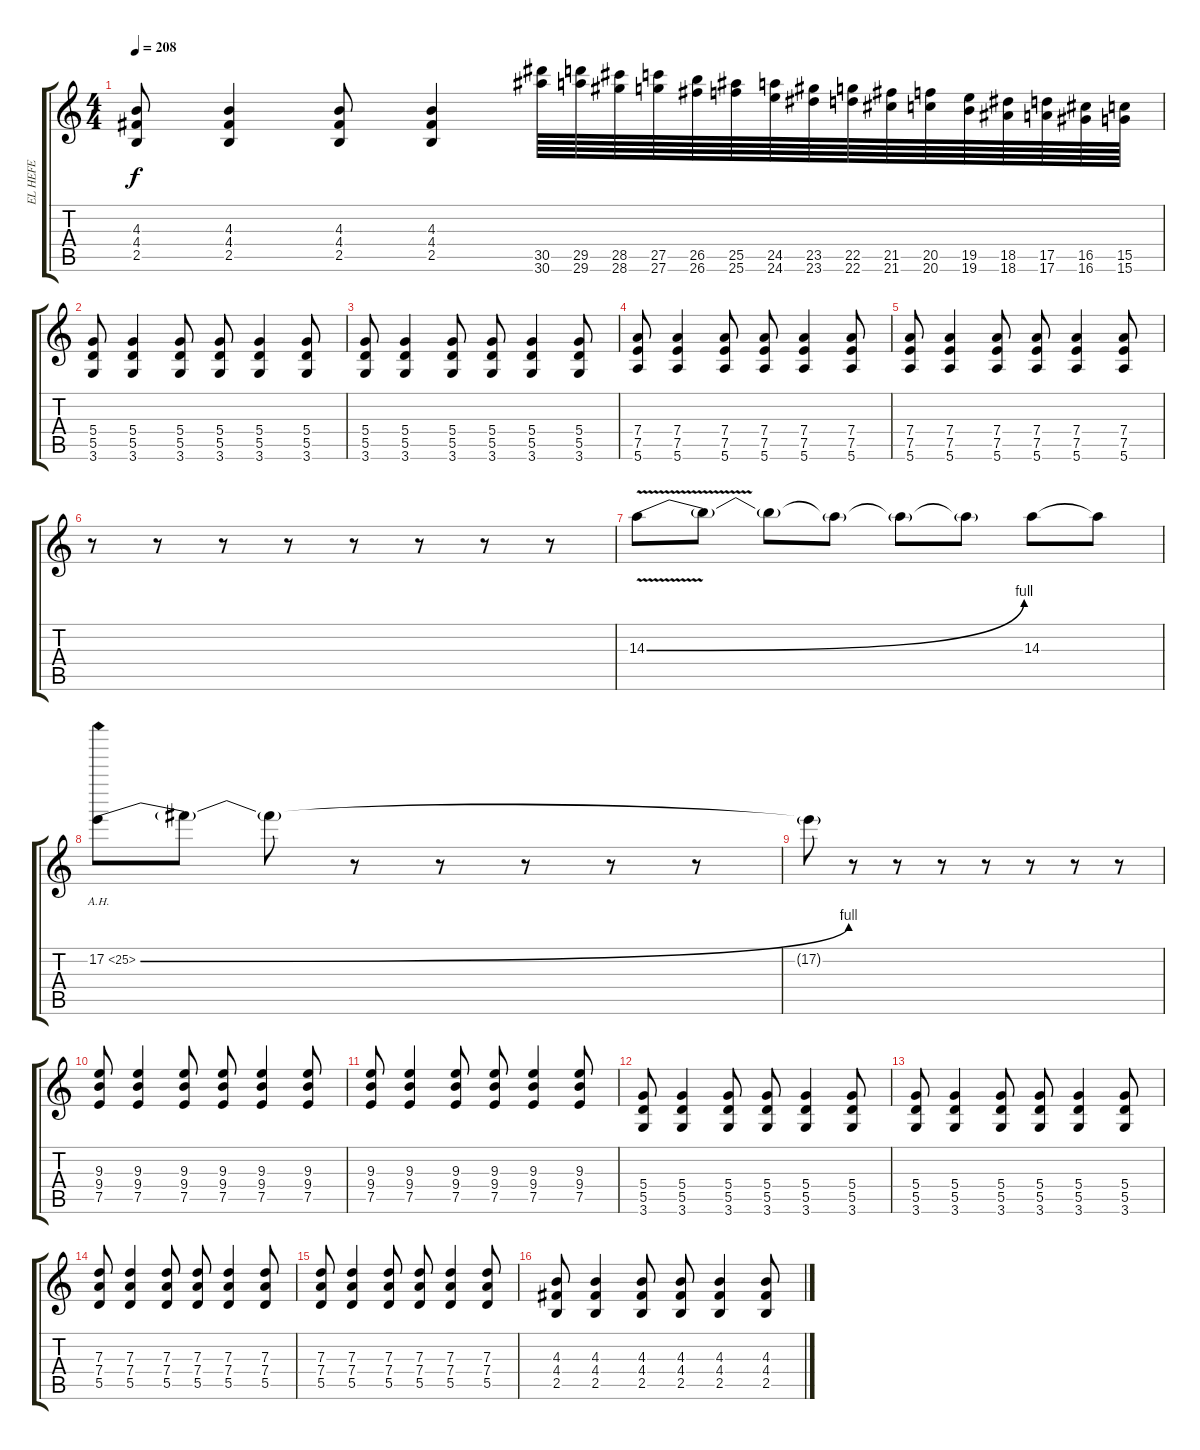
\track ("EL HEFE" "EL HEFE") {instrument distortionguitar}
\staff {score tabs}
\tuning (E4 B3 G3 D3 A2 E2) {hide}
\ts (4 4)
\tempo 208
\clef g2
\ks c
(4.3 4.4 2.5).8{dy f} (4.3 4.4 2.5).4 (4.3 4.4 2.5).8 (4.3 4.4 2.5).4 (30.5 30.6).64 (29.5 29.6).64 (28.5 28.6).64 (27.5 27.6).64 (26.5 26.6).64 (25.5 25.6).64 (24.5 24.6).64 (23.5 23.6).64 (22.5 22.6).64 (21.5 21.6).64 (20.5 20.6).64 (19.5 19.6).64 (18.5 18.6).64 (17.5 17.6).64 (16.5 16.6).64 (15.5 15.6).64 |
(5.4 5.5 3.6).8 (5.4 5.5 3.6).4 (5.4 5.5 3.6).8 (5.4 5.5 3.6).8 (5.4 5.5 3.6).4 (5.4 5.5 3.6).8 |
(5.4 5.5 3.6).8 (5.4 5.5 3.6).4 (5.4 5.5 3.6).8 (5.4 5.5 3.6).8 (5.4 5.5 3.6).4 (5.4 5.5 3.6).8 |
(7.4 7.5 5.6).8 (7.4 7.5 5.6).4 (7.4 7.5 5.6).8 (7.4 7.5 5.6).8 (7.4 7.5 5.6).4 (7.4 7.5 5.6).8 |
(7.4 7.5 5.6).8 (7.4 7.5 5.6).4 (7.4 7.5 5.6).8 (7.4 7.5 5.6).8 (7.4 7.5 5.6).4 (7.4 7.5 5.6).8 |
r.8 r.8 r.8 r.8 r.8 r.8 r.8 r.8 |
14.3{be (bend 0 0 60 4) v}.8 14.3{t}.8 14.3{t}.8 14.3{t}.8 14.3{t}.8 14.3{t}.8 14.3.8 14.3{t}.8 |
17.2{be (bend 0 0 60 4) ah 8}.8 17.2{t}.8 17.2{t}.8 r.8 r.8 r.8 r.8 r.8 |
17.2{t}.8 r.8 r.8 r.8 r.8 r.8 r.8 r.8 |
(9.3 9.4 7.5).8 (9.3 9.4 7.5).4 (9.3 9.4 7.5).8 (9.3 9.4 7.5).8 (9.3 9.4 7.5).4 (9.3 9.4 7.5).8 |
(9.3 9.4 7.5).8 (9.3 9.4 7.5).4 (9.3 9.4 7.5).8 (9.3 9.4 7.5).8 (9.3 9.4 7.5).4 (9.3 9.4 7.5).8 |
(5.4 5.5 3.6).8 (5.4 5.5 3.6).4 (5.4 5.5 3.6).8 (5.4 5.5 3.6).8 (5.4 5.5 3.6).4 (5.4 5.5 3.6).8 |
(5.4 5.5 3.6).8 (5.4 5.5 3.6).4 (5.4 5.5 3.6).8 (5.4 5.5 3.6).8 (5.4 5.5 3.6).4 (5.4 5.5 3.6).8 |
(7.3 7.4 5.5).8 (7.3 7.4 5.5).4 (7.3 7.4 5.5).8 (7.3 7.4 5.5).8 (7.3 7.4 5.5).4 (7.3 7.4 5.5).8 |
(7.3 7.4 5.5).8 (7.3 7.4 5.5).4 (7.3 7.4 5.5).8 (7.3 7.4 5.5).8 (7.3 7.4 5.5).4 (7.3 7.4 5.5).8 |
(4.3 4.4 2.5).8 (4.3 4.4 2.5).4 (4.3 4.4 2.5).8 (4.3 4.4 2.5).8 (4.3 4.4 2.5).4 (4.3 4.4 2.5).8
